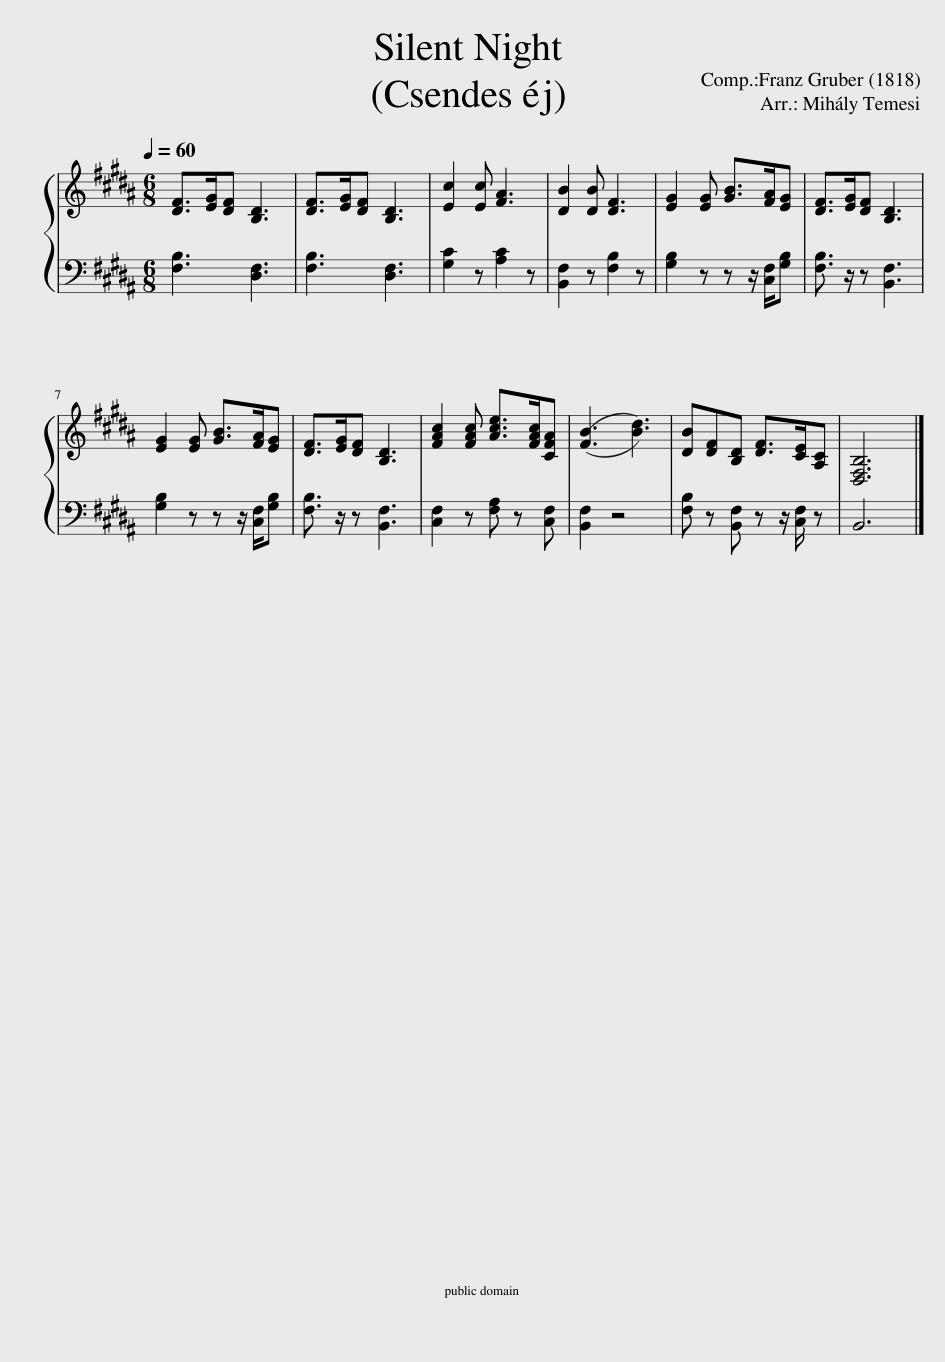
X:1
%%score { 1 | 2 }
L:1/8
Q:1/4=60
M:6/8
I:linebreak $
K:B
V:1 treble
V:2 bass
V:1
 [DF]>[EG][DF] [B,D]3 | [DF]>[EG][DF] [B,D]3 | [Ec]2 [Ec] [FA]3 | [DB]2 [DB] [DF]3 | [EG]2 [EG] [GB]>[FA][EG] | %5
 [DF]>[EG][DF] [B,D]3 |$ [EG]2 [EG] [GB]>[FA][EG] | [DF]>[EG][DF] [B,D]3 | [FAc]2 [FAc] [Ace]>[FAc][CFA] | (([FB]3 [Bd]3)) | %10
 [DB][DF][B,D] [DF]>[CE][A,C] | [D,F,B,]6 |] %12
V:2
 [F,B,]3 [D,F,]3 | [F,B,]3 [D,F,]3 | [G,C]2 z [A,C]2 z | [B,,F,]2 z [F,B,]2 z | [G,B,]2 z z z/ [C,F,]/[G,B,] | %5
 [F,B,]3/2 z/ z [B,,F,]3 |$ [G,B,]2 z z z/ [C,F,]/[G,B,] | [F,B,]3/2 z/ z [B,,F,]3 | [C,F,]2 z [F,A,] z [C,F,] | [B,,F,]2 z4 | %10
 [F,B,] z [B,,F,] z z/ [C,F,]/ z | B,,6 |] %12
